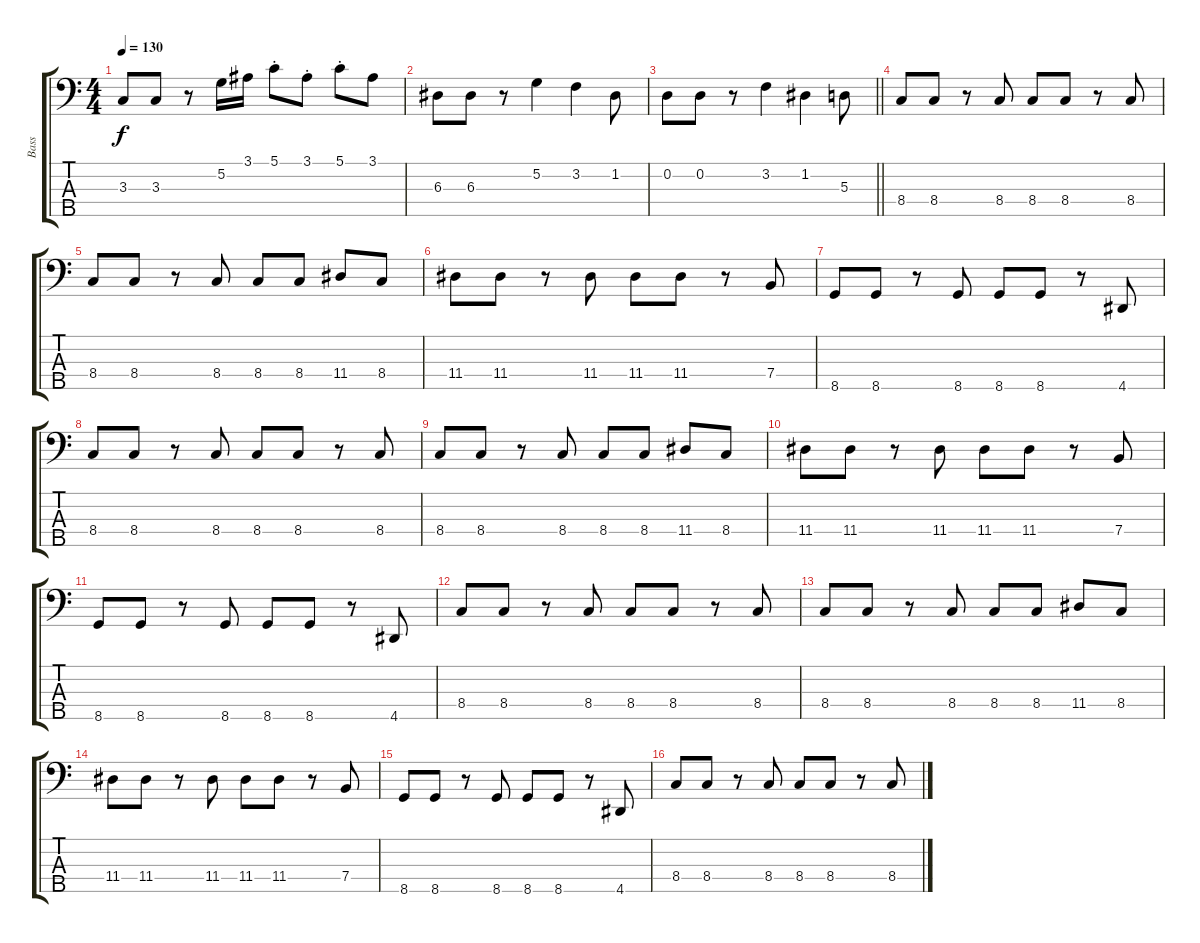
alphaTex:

\track ("Bass" "Bass") {instrument electricbasspick}
\staff {score tabs}
\tuning (G2 D2 A1 E1 B0) {hide}
\ts (4 4)
\tempo 130
\clef f4
\ks c
3.3.8{dy f} 3.3.8 r.8 5.2.16 3.1.16 5.1{st}.8 3.1{st}.8 5.1{st}.8 3.1.8 |
6.3.8 6.3.8 r.8 5.2.4 3.2.4 1.2.8 |
\barLineRight lightlight
0.2.8 0.2.8 r.8 3.2.4 1.2.4 5.3.8 |
\section ("" "")
8.4.8 8.4.8 r.8 8.4.8 8.4.8 8.4.8 r.8 8.4.8 |
8.4.8 8.4.8 r.8 8.4.8 8.4.8 8.4.8 11.4.8 8.4.8 |
11.4.8 11.4.8 r.8 11.4.8 11.4.8 11.4.8 r.8 7.4.8 |
8.5.8 8.5.8 r.8 8.5.8 8.5.8 8.5.8 r.8 4.5.8 |
8.4.8 8.4.8 r.8 8.4.8 8.4.8 8.4.8 r.8 8.4.8 |
8.4.8 8.4.8 r.8 8.4.8 8.4.8 8.4.8 11.4.8 8.4.8 |
11.4.8 11.4.8 r.8 11.4.8 11.4.8 11.4.8 r.8 7.4.8 |
8.5.8 8.5.8 r.8 8.5.8 8.5.8 8.5.8 r.8 4.5.8 |
8.4.8 8.4.8 r.8 8.4.8 8.4.8 8.4.8 r.8 8.4.8 |
8.4.8 8.4.8 r.8 8.4.8 8.4.8 8.4.8 11.4.8 8.4.8 |
11.4.8 11.4.8 r.8 11.4.8 11.4.8 11.4.8 r.8 7.4.8 |
8.5.8 8.5.8 r.8 8.5.8 8.5.8 8.5.8 r.8 4.5.8 |
8.4.8 8.4.8 r.8 8.4.8 8.4.8 8.4.8 r.8 8.4.8
